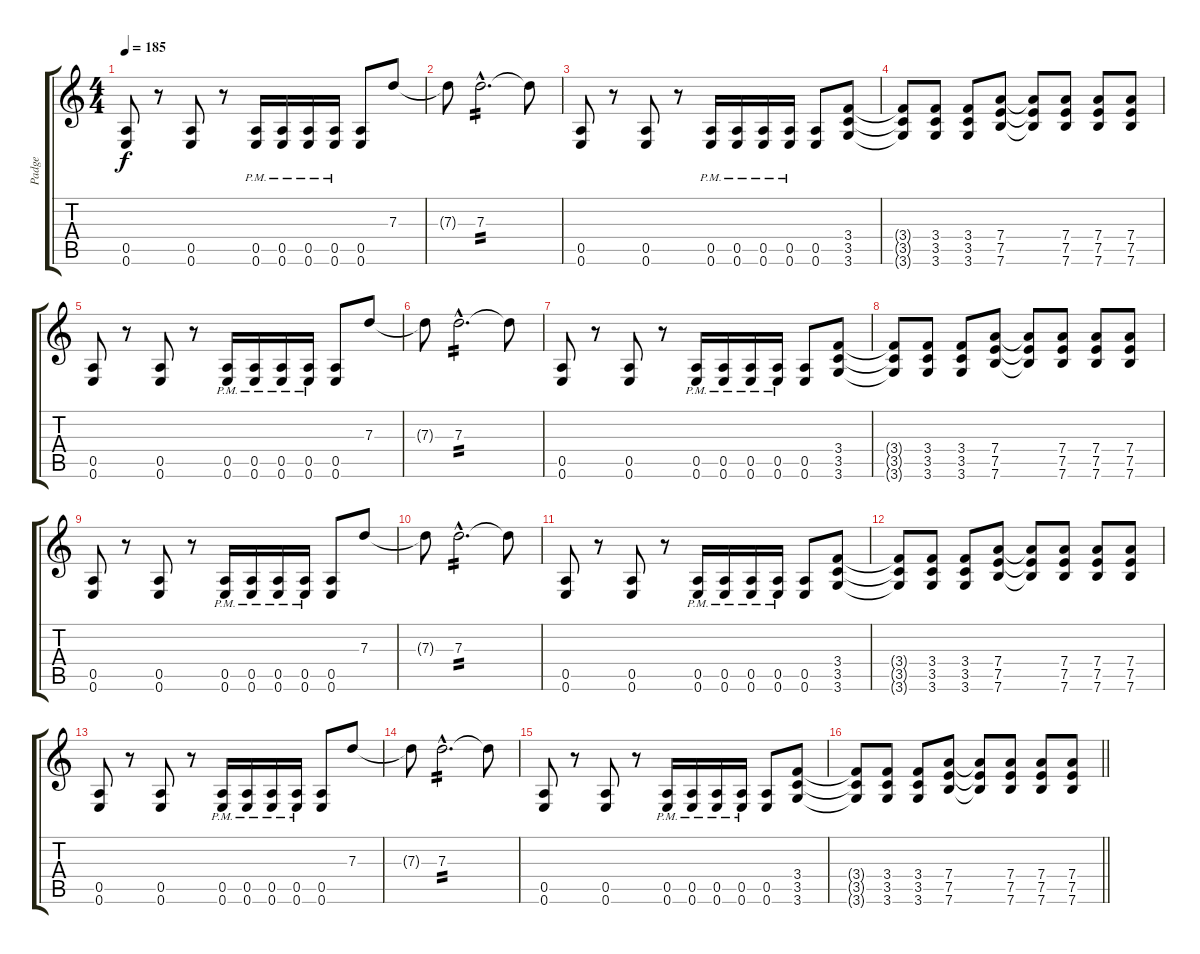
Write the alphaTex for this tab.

\track ("Padge" "Padge") {instrument distortionguitar}
\staff {score tabs}
\tuning (E4 B3 G3 D3 A2 E2) {hide}
\ts (4 4)
\tempo 185
\clef g2
\ks c
(0.5 0.6).8{dy f} r.8 (0.5 0.6).8 r.8 (0.5{pm} 0.6{pm}).16 (0.5{pm} 0.6{pm}).16 (0.5{pm} 0.6{pm}).16 (0.5{pm} 0.6{pm}).16 (0.5 0.6).8 7.3.8 |
7.3{t}.8 7.3{hac}.2{d tp 2} 7.3{t}.8 |
(0.5 0.6).8 r.8 (0.5 0.6).8 r.8 (0.5{pm} 0.6{pm}).16 (0.5{pm} 0.6{pm}).16 (0.5{pm} 0.6{pm}).16 (0.5{pm} 0.6{pm}).16 (0.5 0.6).8 (3.4 3.5 3.6).8 |
(3.4{t} 3.5{t} 3.6{t}).8 (3.4 3.5 3.6).8 (3.4 3.5 3.6).8 (7.4 7.5 7.6).8 (7.4{t} 7.5{t} 7.6{t}).8 (7.4 7.5 7.6).8 (7.4 7.5 7.6).8 (7.4 7.5 7.6).8 |
(0.5 0.6).8 r.8 (0.5 0.6).8 r.8 (0.5{pm} 0.6{pm}).16 (0.5{pm} 0.6{pm}).16 (0.5{pm} 0.6{pm}).16 (0.5{pm} 0.6{pm}).16 (0.5 0.6).8 7.3.8 |
7.3{t}.8 7.3{hac}.2{d tp 2} 7.3{t}.8 |
(0.5 0.6).8 r.8 (0.5 0.6).8 r.8 (0.5{pm} 0.6{pm}).16 (0.5{pm} 0.6{pm}).16 (0.5{pm} 0.6{pm}).16 (0.5{pm} 0.6{pm}).16 (0.5 0.6).8 (3.4 3.5 3.6).8 |
(3.4{t} 3.5{t} 3.6{t}).8 (3.4 3.5 3.6).8 (3.4 3.5 3.6).8 (7.4 7.5 7.6).8 (7.4{t} 7.5{t} 7.6{t}).8 (7.4 7.5 7.6).8 (7.4 7.5 7.6).8 (7.4 7.5 7.6).8 |
(0.5 0.6).8 r.8 (0.5 0.6).8 r.8 (0.5{pm} 0.6{pm}).16 (0.5{pm} 0.6{pm}).16 (0.5{pm} 0.6{pm}).16 (0.5{pm} 0.6{pm}).16 (0.5 0.6).8 7.3.8 |
7.3{t}.8 7.3{hac}.2{d tp 2} 7.3{t}.8 |
(0.5 0.6).8 r.8 (0.5 0.6).8 r.8 (0.5{pm} 0.6{pm}).16 (0.5{pm} 0.6{pm}).16 (0.5{pm} 0.6{pm}).16 (0.5{pm} 0.6{pm}).16 (0.5 0.6).8 (3.4 3.5 3.6).8 |
(3.4{t} 3.5{t} 3.6{t}).8 (3.4 3.5 3.6).8 (3.4 3.5 3.6).8 (7.4 7.5 7.6).8 (7.4{t} 7.5{t} 7.6{t}).8 (7.4 7.5 7.6).8 (7.4 7.5 7.6).8 (7.4 7.5 7.6).8 |
(0.5 0.6).8 r.8 (0.5 0.6).8 r.8 (0.5{pm} 0.6{pm}).16 (0.5{pm} 0.6{pm}).16 (0.5{pm} 0.6{pm}).16 (0.5{pm} 0.6{pm}).16 (0.5 0.6).8 7.3.8 |
7.3{t}.8 7.3{hac}.2{d tp 2} 7.3{t}.8 |
(0.5 0.6).8 r.8 (0.5 0.6).8 r.8 (0.5{pm} 0.6{pm}).16 (0.5{pm} 0.6{pm}).16 (0.5{pm} 0.6{pm}).16 (0.5{pm} 0.6{pm}).16 (0.5 0.6).8 (3.4 3.5 3.6).8 |
\barLineRight lightlight
(3.4{t} 3.5{t} 3.6{t}).8 (3.4 3.5 3.6).8 (3.4 3.5 3.6).8 (7.4 7.5 7.6).8 (7.4{t} 7.5{t} 7.6{t}).8 (7.4 7.5 7.6).8 (7.4 7.5 7.6).8 (7.4 7.5 7.6).8
